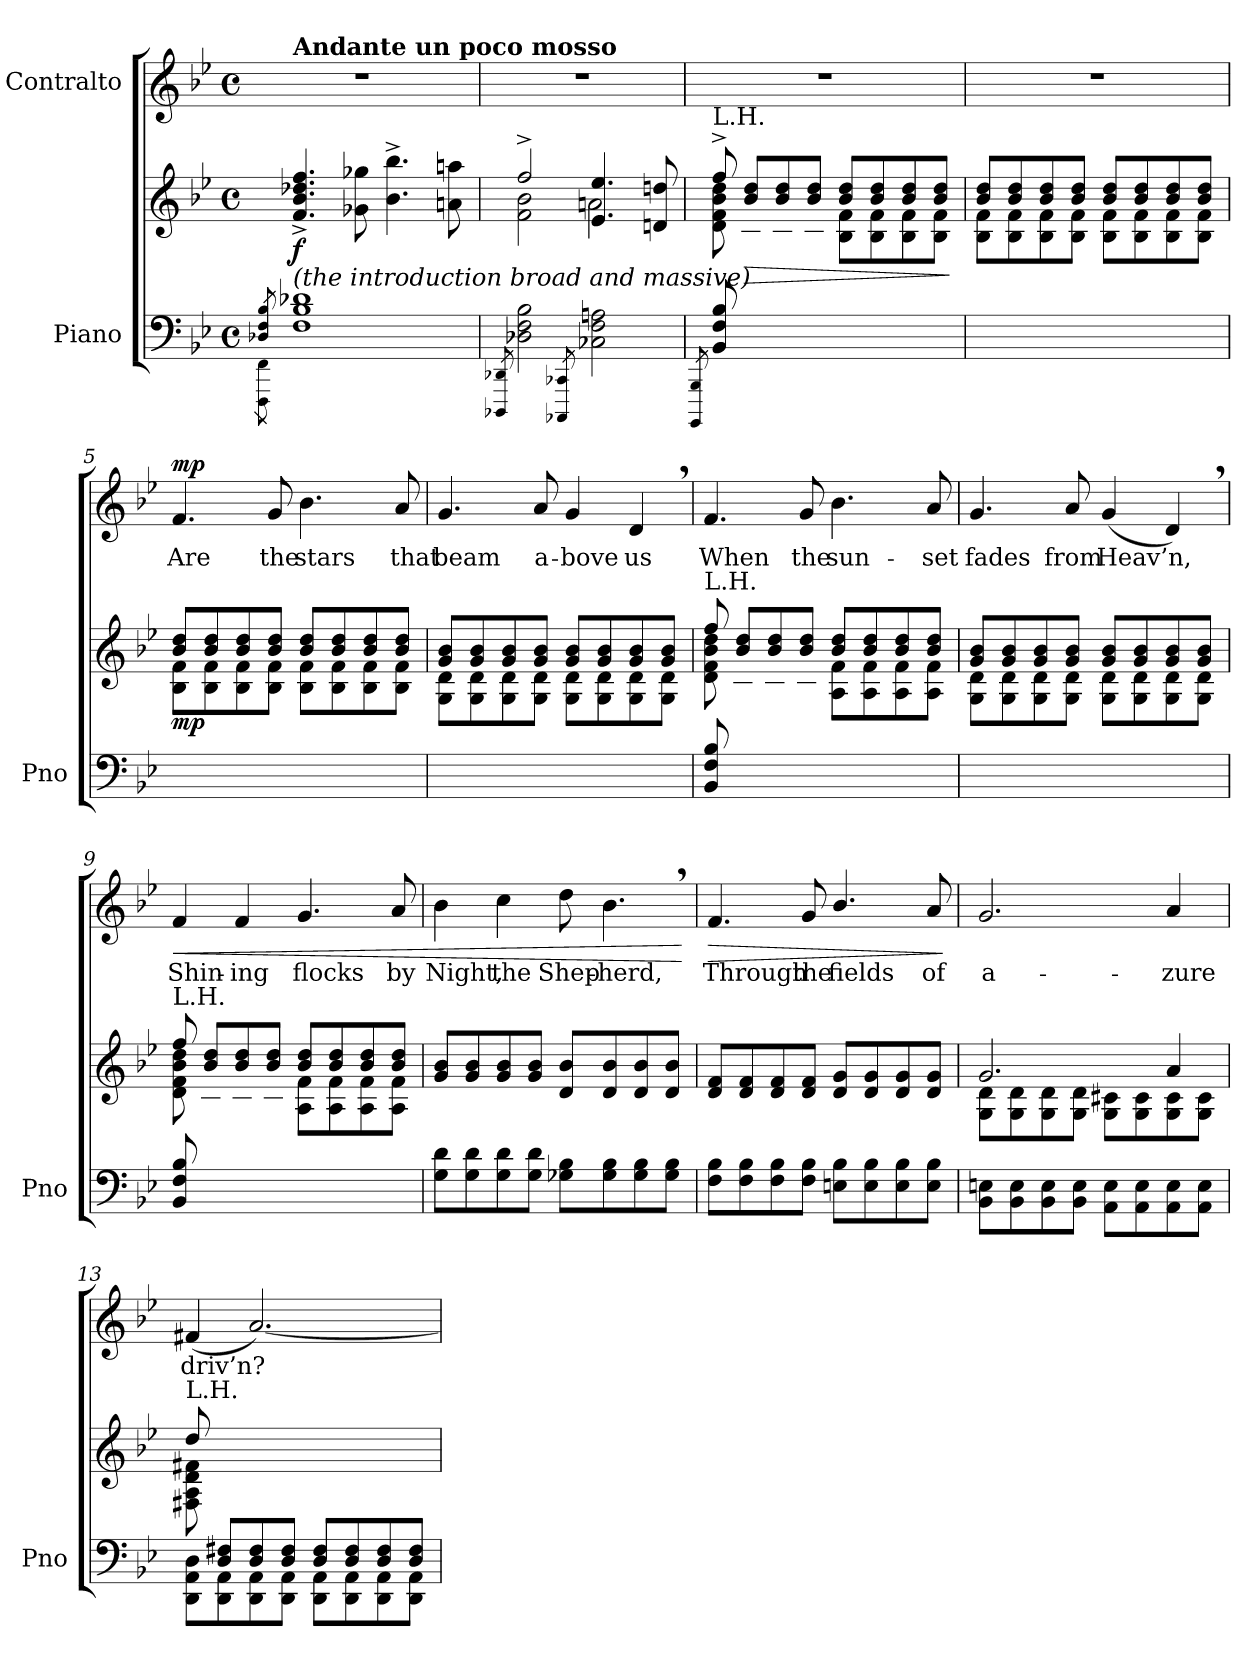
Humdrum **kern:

**kern	**kern	**dynam	**kern	**text	**dynam
*part2	*part2	*part2	*part1	*part1	*part1
*staff3	*staff2	*staff2/3	*staff1	*staff1	*staff1
*I"Piano	*	*	*I"Contralto	*	*
*I'Pno	*	*	*	*	*
*clefF4	*clefG2	*	*clefG2	*	*
*k[b-e-]	*k[b-e-]	*	*k[b-e-]	*	*
*M4/4	*M4/4	*	*M4/4	*	*
*met(c)	*met(c)	*	*met(c)	*	*
=1	=1	=1	=1	=1	=1
*^	*	*	*	*	*
8qD-X/ 8qF/ 8qB-/	8qFFF\ 8qFF\	.	.	.	.	.
!	!	!	!	!LO:TX:a:B:t=Andante un poco mosso	!	!
!	!	!LO:TX:b:i:t=(the introduction broad and massive)	!	!	!	!
!	!	!	!LO:DY:b	!	!	!
1B- 1d-X	1F	4.f/^> 4.b-/^> 4.dd-X/^> 4.ff/^>	f	1r	.	.
.	.	8g-X\ 8gg-X\	.	.	.	.
.	.	4.b-\^> 4.bb-\^>	.	.	.	.
.	.	8an\ 8aan\	.	.	.	.
*v	*v	*	*	*	*	*
=2	=2	=2	=2	=2	=2
8qDDD-X/ 8qDD-X/	.	.	.	.	.
*	*^	*	*	*	*
2D-X\ 2F\ 2B-\	2ff^/	2f\ 2b-\	.	1r	.	.
8qCCC-X/ 8qCC-X/	.	.	.	.	.	.
2C-X\ 2F\ 2An\	4.e-/ 4.ee-/	2an\	.	.	.	.
.	8dn/ 8ddn/	.	.	.	.	.
*	*v	*v	*	*	*	*
=3	=3	=3	=3	=3	=3
8qBBBB-/ 8qBBB-/	.	.	.	.	.
*	*^	*	*	*	*
*	*	*^	*	*	*	*
!	!LO:TX:a:t=L.H.	!	!	!	!	!	!
8BB-/ 8F/ 8B-/L	8ff^/	8d\ 8f\ 8b-\ 8dd\	8ryy	.	1r	.	.
!	!	!	!	!LO:HP:b	!	!	!
2..ryy	8b-/ 8dd/L	8ryy	8B-\ 8f\	>	.	.	.
.	8b-/ 8dd/	4ryy	8B-\ 8f\	.	.	.	.
.	8b-/ 8dd/J	.	8B-\ 8f\J	.	.	.	.
.	8b-/ 8dd/L	2ryy	8B-\ 8f\L	.	.	.	.
.	8b-/ 8dd/	.	8B-\ 8f\	.	.	.	.
.	8b-/ 8dd/	.	8B-\ 8f\	.	.	.	.
.	8b-/ 8dd/J	.	8B-\ 8f\J	.	.	.	.
*	*v	*v	*v	*	*	*	*
.	.	]	.	.	.
!!LO:LB:g=z
=4	=4	=4	=4	=4	=4
*	*^	*	*	*	*
1ryy	8b-/ 8dd/L	8B-\ 8f\L	.	1r	.	.
.	8b-/ 8dd/	8B-\ 8f\	.	.	.	.
.	8b-/ 8dd/	8B-\ 8f\	.	.	.	.
.	8b-/ 8dd/J	8B-\ 8f\J	.	.	.	.
.	8b-/ 8dd/L	8B-\ 8f\L	.	.	.	.
.	8b-/ 8dd/	8B-\ 8f\	.	.	.	.
.	8b-/ 8dd/	8B-\ 8f\	.	.	.	.
.	8b-/ 8dd/J	8B-\ 8f\J	.	.	.	.
=5	=5	=5	=5	=5	=5	=5
!	!	!	!LO:DY:b	!	!LO:LY:b	!LO:DY:a
1ryy	8b-/ 8dd/L	8B-\ 8f\L	mp	4.f/	Are	mp
.	8b-/ 8dd/	8B-\ 8f\	.	.	.	.
.	8b-/ 8dd/	8B-\ 8f\	.	.	.	.
!	!	!	!	!	!LO:LY:b	!
.	8b-/ 8dd/J	8B-\ 8f\J	.	8g/	the	.
!	!	!	!	!	!LO:LY:b	!
.	8b-/ 8dd/L	8B-\ 8f\L	.	4.b-\	stars	.
.	8b-/ 8dd/	8B-\ 8f\	.	.	.	.
.	8b-/ 8dd/	8B-\ 8f\	.	.	.	.
!	!	!	!	!	!LO:LY:b	!
.	8b-/ 8dd/J	8B-\ 8f\J	.	8a/	that	.
=6	=6	=6	=6	=6	=6	=6
!	!	!	!	!	!LO:LY:b	!
1ryy	8g/ 8b-/L	8G\ 8d\L	.	4.g/	beam	.
.	8g/ 8b-/	8G\ 8d\	.	.	.	.
.	8g/ 8b-/	8G\ 8d\	.	.	.	.
!	!	!	!	!	!LO:LY:b	!
.	8g/ 8b-/J	8G\ 8d\J	.	8a/	a-	.
!	!	!	!	!	!LO:LY:b	!
.	8g/ 8b-/L	8G\ 8d\L	.	4g/	-bove	.
.	8g/ 8b-/	8G\ 8d\	.	.	.	.
!	!	!	!	!	!LO:LY:b	!
.	8g/ 8b-/	8G\ 8d\	.	4d,/	us	.
.	8g/ 8b-/J	8G\ 8d\J	.	.	.	.
!!LO:LB:g=z
=7	=7	=7	=7	=7	=7	=7
*	*	*^	*	*	*	*
!	!LO:TX:a:t=L.H.	!	!	!	!	!	!
!	!	!	!	!	!	!LO:LY:b	!
8BB-/ 8F/ 8B-/L	8d\ 8f\ 8b-\ 8dd\	8ff/	8ryy	.	4.f/	When	.
2..ryy	8b-/ 8dd/L	8ryy	8B-\ 8f\	.	.	.	.
.	8b-/ 8dd/	4ryy	8B-\ 8f\	.	.	.	.
!	!	!	!	!	!	!LO:LY:b	!
.	8b-/ 8dd/J	.	8B-\ 8f\J	.	8g/	the	.
!	!	!	!	!	!	!LO:LY:b	!
.	8b-/ 8dd/L	2ryy	8A\ 8f\L	.	4.b-\	sun-	.
.	8b-/ 8dd/	.	8A\ 8f\	.	.	.	.
.	8b-/ 8dd/	.	8A\ 8f\	.	.	.	.
!	!	!	!	!	!	!LO:LY:b	!
.	8b-/ 8dd/J	.	8A\ 8f\J	.	8a/	-set	.
=8	=8	=8	=8	=8	=8	=8	=8
!	!	!	!	!	!	!LO:LY:b	!
*	*	*v	*v	*	*	*	*
1ryy	8g/ 8b-/L	8G\ 8d\L	.	4.g/	fades	.
.	8g/ 8b-/	8G\ 8d\	.	.	.	.
.	8g/ 8b-/	8G\ 8d\	.	.	.	.
!	!	!	!	!	!LO:LY:b	!
.	8g/ 8b-/J	8G\ 8d\J	.	8a/	from	.
!	!	!	!	!	!LO:LY:b	!
.	8g/ 8b-/L	8G\ 8d\L	.	(4g/	Heav’n,	.
.	8g/ 8b-/	8G\ 8d\	.	.	.	.
.	8g/ 8b-/	8G\ 8d\	.	4d,/)	.	.
.	8g/ 8b-/J	8G\ 8d\J	.	.	.	.
!!LO:PB:g=z
=9	=9	=9	=9	=9	=9	=9
*	*	*^	*	*	*	*
!	!LO:TX:a:t=L.H.	!	!	!	!	!	!
!	!	!	!	!	!	!LO:LY:b	!LO:HP:b
8BB-/ 8F/ 8B-/L	8d\ 8f\ 8b-\ 8dd\	8ff/	8ryy	.	4f/	Shin-	<
2..ryy	8b-/ 8dd/L	8ryy	8B-\ 8f\	.	.	.	.
!	!	!	!	!	!	!LO:LY:b	!
.	8b-/ 8dd/	4ryy	8B-\ 8f\	.	4f/	-ing	.
.	8b-/ 8dd/J	.	8B-\ 8f\J	.	.	.	.
!	!	!	!	!	!	!LO:LY:b	!
.	8b-/ 8dd/L	2ryy	8A\ 8f\L	.	4.g/	flocks	.
.	8b-/ 8dd/	.	8A\ 8f\	.	.	.	.
.	8b-/ 8dd/	.	8A\ 8f\	.	.	.	.
!	!	!	!	!	!	!LO:LY:b	!
.	8b-/ 8dd/J	.	8A\ 8f\J	.	8a/	by	.
=10	=10	=10	=10	=10	=10	=10	=10
!	!	!	!	!	!	!LO:LY:b	!
*	*v	*v	*v	*	*	*	*
8G\ 8d\L	8g/ 8b-/L	.	4b-\	Night,	.
8G\ 8d\	8g/ 8b-/	.	.	.	.
!	!	!	!	!LO:LY:b	!
8G\ 8d\	8g/ 8b-/	.	4cc\	the	.
8G\ 8d\J	8g/ 8b-/J	.	.	.	.
!	!	!	!	!LO:LY:b	!
8G-X\ 8B-\L	8d/ 8b-/L	.	8dd\	Shep-	.
!	!	!	!	!LO:LY:b	!
8G-\ 8B-\	8d/ 8b-/	.	4.b-,\	-herd,	.
8G-\ 8B-\	8d/ 8b-/	.	.	.	.
8G-\ 8B-\J	8d/ 8b-/J	.	.	.	.
.	.	.	.	.	[
=11	=11	=11	=11	=11	=11
!	!	!	!	!LO:LY:b	!LO:HP:b
8F\ 8B-\L	8d/ 8f/L	.	4.f/	Through	>
8F\ 8B-\	8d/ 8f/	.	.	.	.
8F\ 8B-\	8d/ 8f/	.	.	.	.
!	!	!	!	!LO:LY:b	!
8F\ 8B-\J	8d/ 8f/J	.	8g/	the	.
!	!	!	!	!LO:LY:b	!
8En\ 8B-\L	8d/ 8g/L	.	4.b-/	fields	.
8E\ 8B-\	8d/ 8g/	.	.	.	.
8E\ 8B-\	8d/ 8g/	.	.	.	.
!	!	!	!	!LO:LY:b	!
8E\ 8B-\J	8d/ 8g/J	.	8a/	of	.
.	.	.	.	.	]
!!LO:LB:g=z
=12	=12	=12	=12	=12	=12
*	*^	*	*	*	*
!	!	!	!	!	!LO:LY:b	!
8BB-\ 8En\L	2.g/	8G\ 8d\L	.	2.g/	a-	.
8BB-\ 8E\	.	8G\ 8d\	.	.	.	.
8BB-\ 8E\	.	8G\ 8d\	.	.	.	.
8BB-\ 8E\J	.	8G\ 8d\J	.	.	.	.
8AA\ 8E\L	.	8G\ 8c#X\L	.	.	.	.
8AA\ 8E\	.	8G\ 8c#\	.	.	.	.
!	!	!	!	!	!LO:LY:b	!
8AA\ 8E\	4a/	8G\ 8c#\	.	4a/	-zure	.
8AA\ 8E\J	.	8G\ 8c#\J	.	.	.	.
=13	=13	=13	=13	=13	=13	=13
*^	*	*	*	*	*	*
!	!	!LO:TX:a:t=L.H.	!	!	!	!	!
!	!	!	!	!	!	!LO:LY:b	!
8ryy	8DD\ 8AA\ 8D\L	8F#X\ 8A\ 8d\ 8f#X\	8dd/	.	(4f#X/	driv’n?	.
8D/ 8F#X/L	8DD\ 8AA\	2..ryy	8ryy	.	.	.	.
8D/ 8F#/	8DD\ 8AA\	.	4ryy	.	[2.a/)	.	.
8D/ 8F#/J	8DD\ 8AA\J	.	.	.	.	.	.
8D/ 8F#/L	8DD\ 8AA\L	.	2ryy	.	.	.	.
8D/ 8F#/	8DD\ 8AA\	.	.	.	.	.	.
8D/ 8F#/	8DD\ 8AA\	.	.	.	.	.	.
8D/ 8F#/J	8DD\ 8AA\J	.	.	.	.	.	.
*v	*v	*	*	*	*	*	*
*	*v	*v	*	*	*	*
=	=	=	=	=	=
*-	*-	*-	*-	*-	*-
